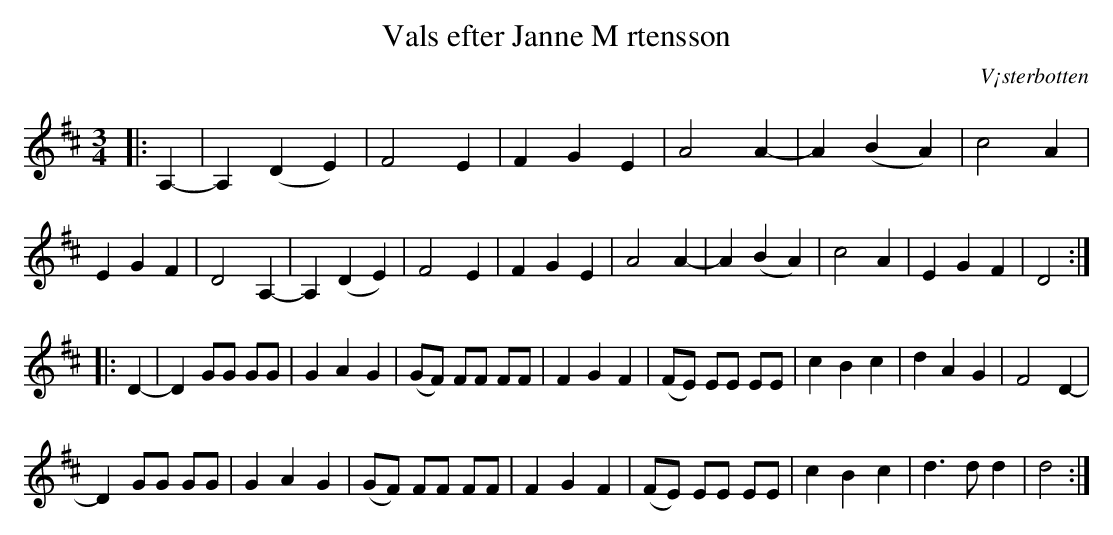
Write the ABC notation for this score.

X:1
T:Vals efter Janne M rtensson
O:V¡sterbotten
M:3/4
L:1/4
K:D
|: A,- | A, (DE) | F2E | FGE | A2 A-|A(BA) | c2A | EGF | D2 A,- | A, (DE) | F2E | FGE | A2 A-|A(BA) | c2A | EGF | D2:|
|:D- | D G/G/ G/G/ |GAG | (G/F/) F/F/ F/F/ | FGF | (F/E/) E/E/ E/E/ | cBc | dAG | F2 D-|
D G/G/ G/G/ |GAG | (G/F/) F/F/ F/F/ | FGF | (F/E/) E/E/ E/E/ | cBc | d>d d | d2 :|
